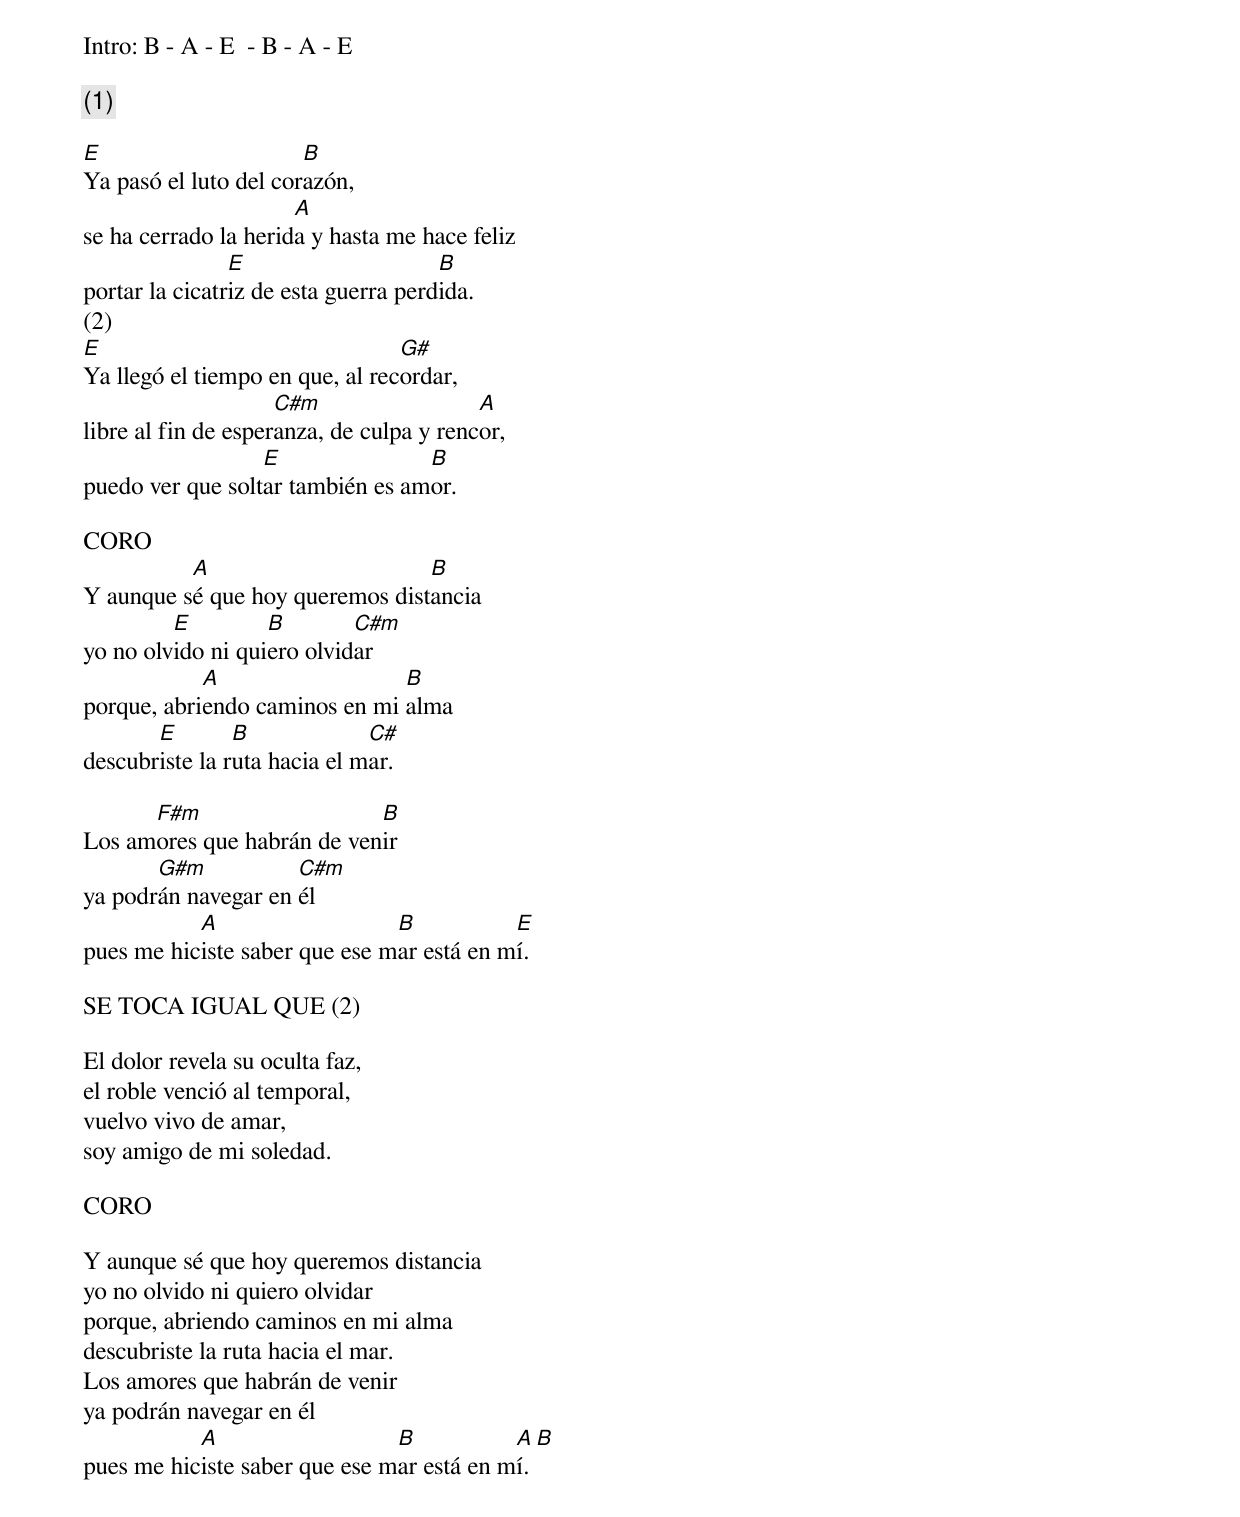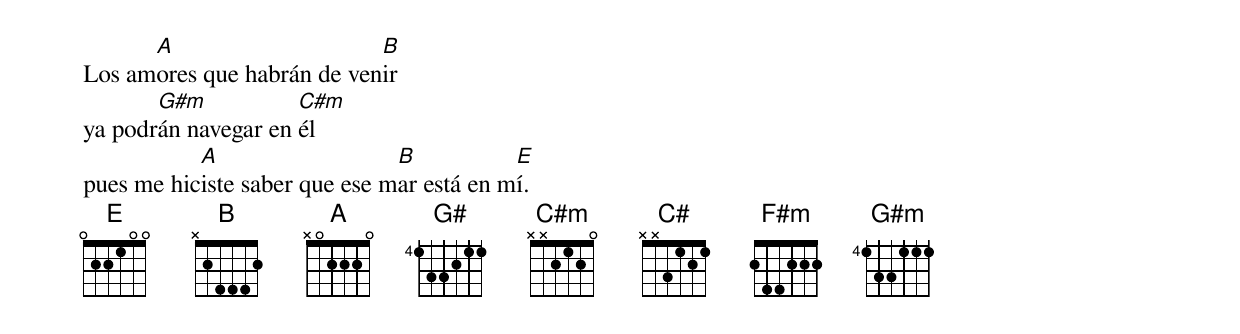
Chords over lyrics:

Intro: B - A - E  - B - A - E

(1)

E                      B
Ya pasó el luto del corazón,
                      A
se ha cerrado la herida y hasta me hace feliz
                E                     B
portar la cicatriz de esta guerra perdida.
(2)
E                                G#
Ya llegó el tiempo en que, al recordar,
                     C#m                  A
libre al fin de esperanza, de culpa y rencor,
                  E               B
puedo ver que soltar también es amor.

CORO
          A                      B
Y aunque sé que hoy queremos distancia
         E         B        C#m
yo no olvido ni quiero olvidar
            A                  B
porque, abriendo caminos en mi alma
       E        B             C#
descubriste la ruta hacia el mar.

      F#m                   B
Los amores que habrán de venir
       G#m           C#m
ya podrán navegar en él
           A                   B           E
pues me hiciste saber que ese mar está en mí.

SE TOCA IGUAL QUE (2)

El dolor revela su oculta faz,
el roble venció al temporal,
vuelvo vivo de amar,
soy amigo de mi soledad.

CORO

Y aunque sé que hoy queremos distancia
yo no olvido ni quiero olvidar
porque, abriendo caminos en mi alma
descubriste la ruta hacia el mar.
Los amores que habrán de venir
ya podrán navegar en él
           A                   B           A   B
pues me hiciste saber que ese mar está en mí.

      A                     B
Los amores que habrán de venir
       G#m           C#m
ya podrán navegar en él
           A                   B           E
pues me hiciste saber que ese mar está en mí.
